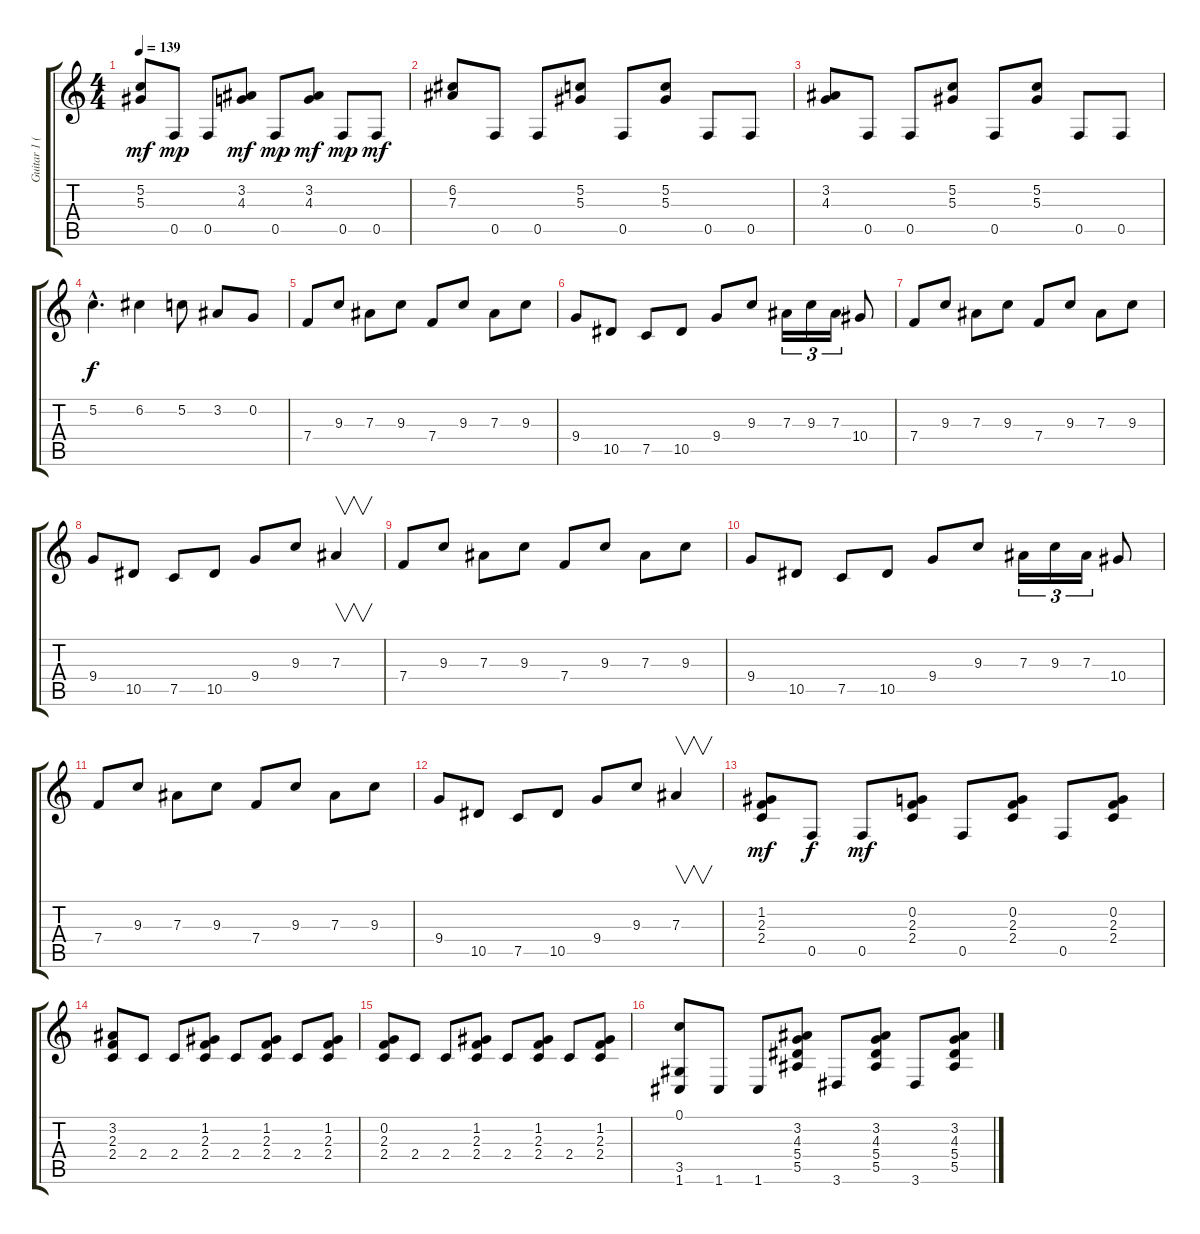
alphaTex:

\track ("Guitar 1 (Lead)" "Guitar 1 (") {instrument distortionguitar}
\staff {score tabs}
\tuning (C4 G3 Eb3 Bb2 F2 C2) {hide}
\ts (4 4)
\tempo 139
\clef g2
\ks c
(5.2 5.3).8{dy mf} 0.5.8{dy mp} 0.5.8 (3.2 4.3).8{dy mf} 0.5.8{dy mp} (3.2 4.3).8{dy mf} 0.5.8{dy mp} 0.5.8{dy mf} |
(6.2 7.3).8 0.5.8 0.5.8 (5.2 5.3).8 0.5.8 (5.2 5.3).8 0.5.8 0.5.8 |
(3.2 4.3).8 0.5.8 0.5.8 (5.2 5.3).8 0.5.8 (5.2 5.3).8 0.5.8 0.5.8 |
5.2{hac}.4{d dy f} 6.2.4 5.2.8 3.2.8 0.2.8 |
7.4.8{balance 14} 9.3.8 7.3.8 9.3.8 7.4.8 9.3.8 7.3.8 9.3.8 |
9.4.8 10.5.8 7.5.8 10.5.8 9.4.8 9.3.8 7.3.16{tu (3 2)} 9.3.16{tu (3 2)} 7.3.16{tu (3 2)} 10.4.8 |
7.4.8 9.3.8 7.3.8 9.3.8 7.4.8 9.3.8 7.3.8 9.3.8 |
9.4.8 10.5.8 7.5.8 10.5.8 9.4.8 9.3.8 7.3.4{v} |
7.4.8 9.3.8 7.3.8 9.3.8 7.4.8 9.3.8 7.3.8 9.3.8 |
9.4.8 10.5.8 7.5.8 10.5.8 9.4.8 9.3.8 7.3.16{tu (3 2)} 9.3.16{tu (3 2)} 7.3.16{tu (3 2)} 10.4.8 |
7.4.8 9.3.8 7.3.8 9.3.8 7.4.8 9.3.8 7.3.8 9.3.8 |
9.4.8 10.5.8 7.5.8 10.5.8 9.4.8 9.3.8 7.3.4{v} |
(1.2 2.3 2.4).8{dy mf balance 2} 0.5.8{dy f} 0.5.8{dy mf} (0.2 2.3 2.4).8 0.5.8 (0.2 2.3 2.4).8 0.5.8 (0.2 2.3 2.4).8 |
(3.2 2.3 2.4).8 2.4.8 2.4.8 (1.2 2.3 2.4).8 2.4.8 (1.2 2.3 2.4).8 2.4.8 (1.2 2.3 2.4).8 |
(0.2 2.3 2.4).8 2.4.8 2.4.8 (1.2 2.3 2.4).8 2.4.8 (1.2 2.3 2.4).8 2.4.8 (1.2 2.3 2.4).8 |
(0.1 3.5 1.6).8 1.6.8 1.6.8 (3.2 4.3 5.4 5.5).8 3.6.8 (3.2 4.3 5.4 5.5).8 3.6.8 (3.2 4.3 5.4 5.5).8
